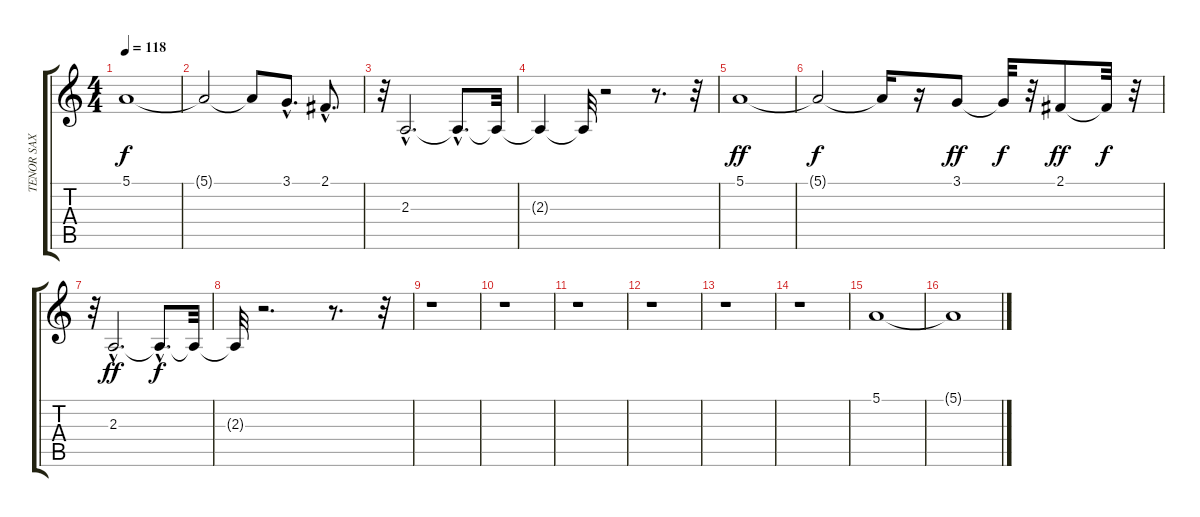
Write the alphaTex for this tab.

\track ("TENOR SAX" "TENOR SAX") {instrument tenorsax}
\staff {score tabs}
\tuning (E4 B3 G3 D3 A2 E2) {hide}
\ts (4 4)
\tempo 118
\clef g2
\ks c
5.1.1{dy f} |
5.1{t}.2 5.1{t}.8 3.1{hac}.8{d} 2.1{hac}.8{d} |
r.32 2.3{hac}.2{d} 2.3{hac t}.8{d} 2.3{t}.32 |
2.3{t}.4 2.3{t}.32 r.2 r.8{d} r.32 |
5.1.1{dy ff} |
5.1{t}.2{dy f} 5.1{t}.16 r.16 3.1.8{dy ff} 3.1{t}.32{dy f} r.32 2.1.8{dy ff} 2.1{t}.32{dy f} r.32 |
r.32 2.3{hac}.2{d dy ff} 2.3{hac t}.8{d dy f} 2.3{t}.32 |
2.3{t}.32 r.2{d} r.8{d} r.32 |
r.1 |
r.1 |
r.1 |
r.1 |
r.1 |
r.1 |
5.1.1 |
5.1{t}.1
